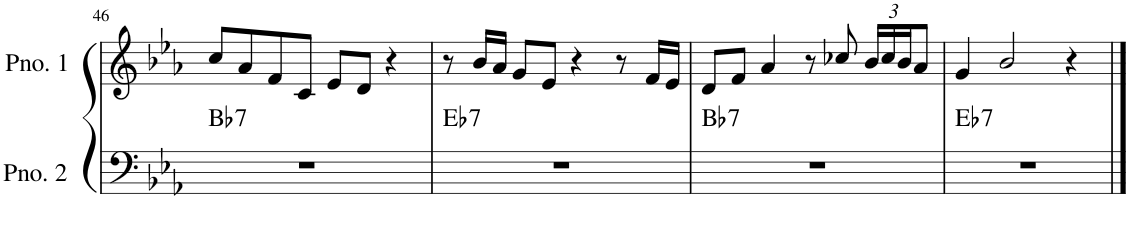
**kern	**harte	**kern
*part2	*part2	*part1
*staff2	*	*staff1
*I"ピアノ 2	*	*I"ピアノ 1
!!LO:PB:g=z
*clefF4	*	*clefG2
*k[b-e-a-]	*	*k[b-e-a-]
*M4/4	*	*M4/4
=46	=46	=46
!	!LO:H:kt=7	!
1r	Bb:7	8cc/L
.	.	8a-/
.	.	8f/
.	.	8c/J
.	.	8e-/L
.	.	8d/J
.	.	4r
=47	=47	=47
!	!LO:H:kt=7	!
1r	Eb:7	8r
.	.	16b-/LL
.	.	16a-/JJ
.	.	8g/L
.	.	8e-/J
.	.	4r
.	.	8r
.	.	16f/LL
.	.	16e-/JJ
=48	=48	=48
!	!LO:H:kt=7	!
1r	Bb:7	8d/L
.	.	8f/J
.	.	4a-/
.	.	8r
.	.	8cc-X/
*	*	*Xbrackettup
.	.	24b-/LL
.	.	24cc-/
.	.	24b-/J
.	.	8a-/J
=49	=49	=49
!	!LO:H:kt=7	!
1r	Eb:7	4g/
.	.	2b-/
.	.	4r
==	==	==
*-	*-	*-
